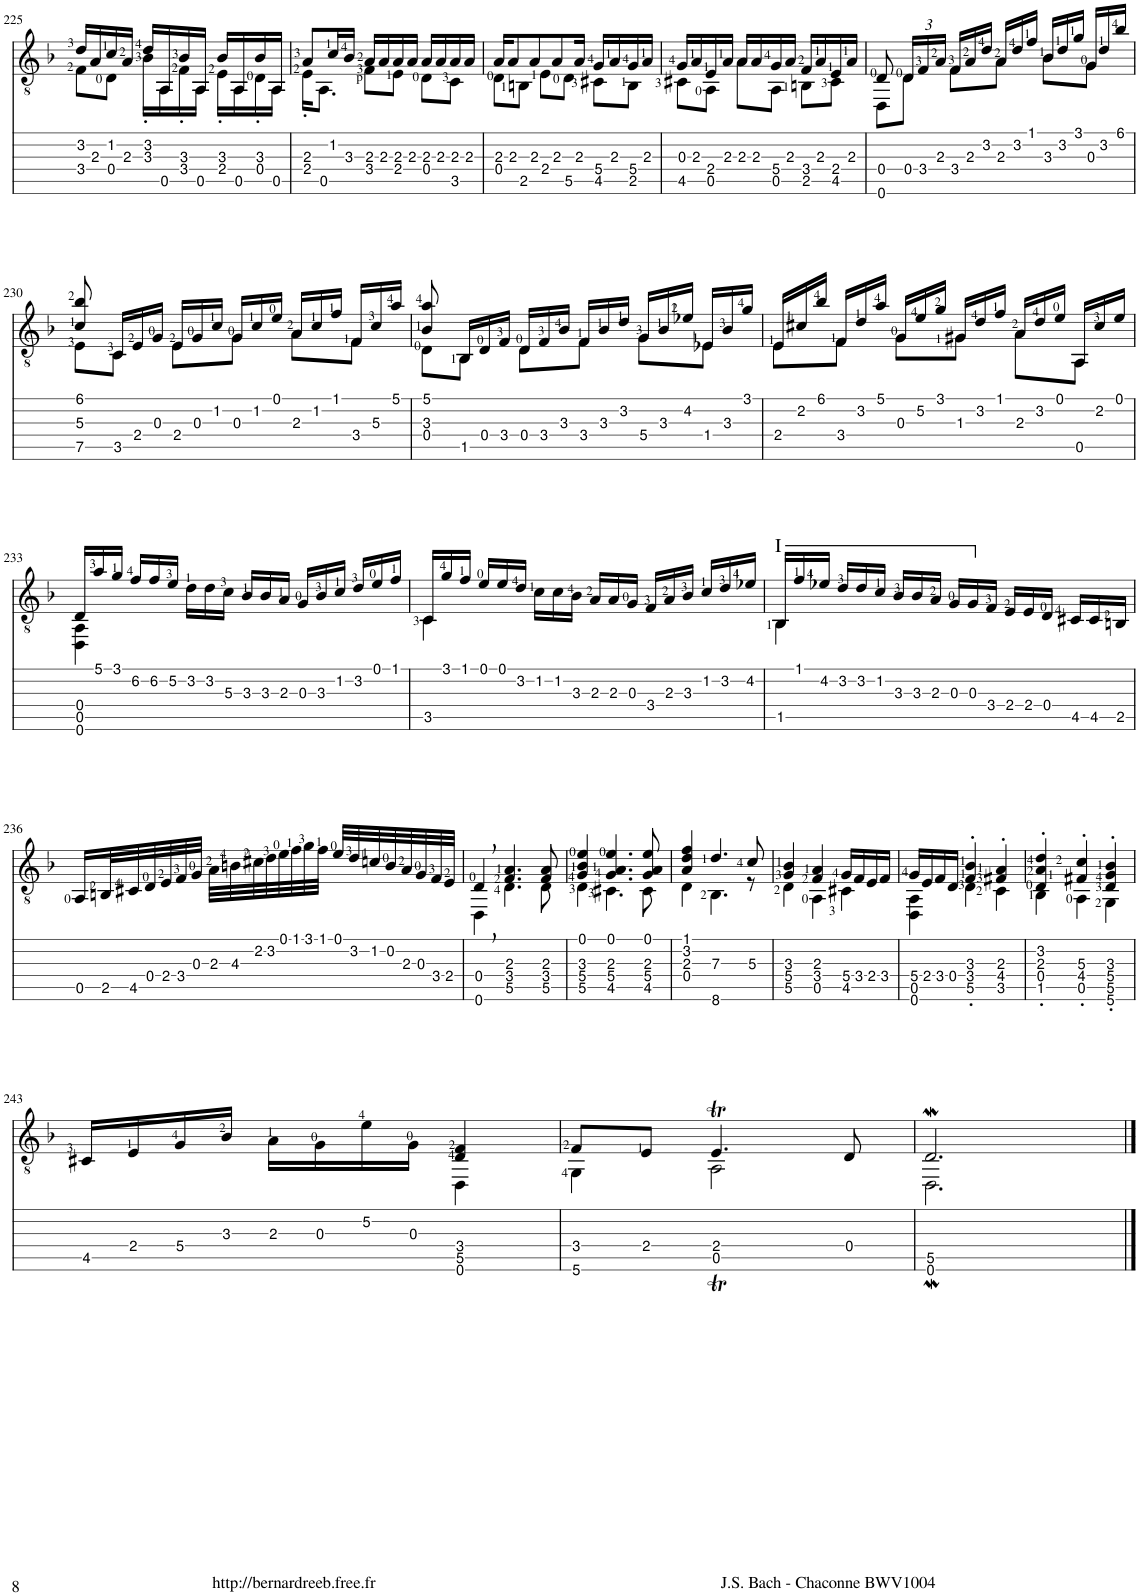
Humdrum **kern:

**kern	**kern
*part1	*part1
*staff2	*staff1
*I"Guitar	*
*I'Guit.	*
!!LO:PB:g=z
*	*clefGv2
*k[b-]	*k[b-]
*M3/4	*M3/4
=225	=225
*^	*^
16dLL	8FL	16d/LL	8F\L
16AJ	.	16A/	.
16cL	8DnJ	16c/	8D\J
16AJJ	.	16A/JJ	.
16dLL	16B-'LL	16d/LL	16B-'\LL
16AAJ	16AAJ	16AA/	16AA\
16B-L	16F#X'L	16B-/	16F'\
16AAJJ	16AAJJ	16AA/JJ	16AA\JJ
16B-LL	16E'LL	16B-/LL	16E'\LL
16AAJ	16AAJ	16AA/	16AA\
16B-XL	16D'L	16B-/	16D'\
16AAJJ	16AAJJ	16AA/JJ	16AA\JJ
=226	=226	=226	=226
8AL	16E'KL	8A/L	16E'\KL
.	8.AAJ	.	8.AA\J
16cL	.	16c/L	.
16B-JJ	.	16B-/JJ	.
16ALL	8FL	16A/LL	8F\L
16AJ	.	16A/	.
16AL	8E#XJ	16A/	8E\J
16AJJ	.	16A/JJ	.
16AnLL	8DL	16A/LL	8D\L
16AJ	.	16A/	.
16A#XL	8CJ	16A/	8C\J
16AJJ	.	16A/JJ	.
=227	=227	=227	=227
16AKL	8DL	16A/KL	8D\L
8A	.	8A/	.
.	8BBnJ	.	8BBn\J
8AJ	.	8A/	.
.	8EL	.	8E\L
8AL	.	8A/	.
.	8D#XJ	.	8D\J
16AJk	.	16A/Jk	.
16GnLL	8C#L	16G/LL	8C#X\L
16AJ	.	16A/	.
16G#XL	8BBJ	16G/	8BB\J
16AJJ	.	16A/JJ	.
=228	=228	=228	=228
16GLL	8C#L	16G/LL	8C#X\L
16AJ	.	16A/	.
16EL	8AAnJ	16E/	8AA\J
16AJJ	.	16A/JJ	.
16ALL	8AL	16A/LL	8A\L
16AJ	.	16A/	.
16GL	8AA#XJ	16G/	8AA\J
16AJJ	.	16A/JJ	.
16FnLL	8BBL	16F/LL	8BBn\L
16AJ	.	16A/	.
16E#XL	8C#J	16E/	8C#\J
16AJJ	.	16A/JJ	.
=229	=229	=229	=229
8DL	8DDL	8D/	8DD\L
*Xbrackettup	*	*Xbrackettup	*
24DL	8DJ	24D/LL	8D\J
24F	.	24F/	.
24AJJ	.	24A/JJ	.
24FLL	8FL	24F/LL	8F\L
24A	.	24A/	.
24dJ	.	24d/JJ	.
24AL	8AJ	24A/LL	8A\J
24d	.	24d/	.
24fJJ	.	24f/JJ	.
24B-LL	8B-L	24B-/LL	8B-\L
24d	.	24d/	.
24gJ	.	24g/JJ	.
24GL	8GJ	24G/LL	8G\J
24d	.	24d/	.
24b-JJ	.	24b-/JJ	.
!!LO:LB:g=z	!!
=230	=230	=230	=230
8c\ 8b-\L	8EL	8c/ 8b-/	8E\L
24CL	8CJ	24C/LL	8C\J
24E	.	24E/	.
24GJJ	.	24G/JJ	.
24ELL	8EL	24E/LL	8E\L
24G	.	24G/	.
24cJ	.	24c/JJ	.
24GL	8GJ	24G/LL	8G\J
24c	.	24c/	.
24eJJ	.	24e/JJ	.
24ALL	8AL	24A/LL	8A\L
24c	.	24c/	.
24fJ	.	24f/JJ	.
24FL	8FJ	24F/LL	8F\J
24c	.	24c/	.
24aJJ	.	24a/JJ	.
=231	=231	=231	=231
8B-\ 8a\L	8DL	8B-/ 8a/	8D\L
24BB-L	8BB-J	24BB-/LL	8BB-\J
24D	.	24D/	.
24FJJ	.	24F/JJ	.
24DLL	8DL	24D/LL	8D\L
24F	.	24F/	.
24B-J	.	24B-/JJ	.
24FL	8FJ	24F/LL	8F\J
24B-	.	24B-/	.
24dJJ	.	24d/JJ	.
24GLL	8GL	24G/LL	8G\L
24B-	.	24B-/	.
24e-J	.	24e-X/JJ	.
24E-L	8E-J	24E-X/LL	8E-\J
24B-	.	24B-/	.
24gJJ	.	24g/JJ	.
=232	=232	=232	=232
24ELL	8EL	24E/LL	8E\L
24c#	.	24c#X/	.
24b-J	.	24b-/JJ	.
24FL	8FJ	24F/LL	8F\J
24d	.	24d/	.
24aJJ	.	24a/JJ	.
24GLL	8GL	24G/LL	8G\L
24e	.	24e/	.
24gJ	.	24g/JJ	.
24G#L	8G#J	24G#X/LL	8G#\J
24d	.	24d/	.
24fJJ	.	24f/JJ	.
24ALL	8AL	24A/LL	8A\L
24d	.	24d/	.
24eJ	.	24e/JJ	.
24AAL	8AAJ	24AA/LL	8AA\J
24c#	.	24c#/	.
24eJJ	.	24e/JJ	.
!!LO:LB:g=z	!!
=233	=233	=233	=233
24DLL	4DD 4AA	24D/LL	4DD\ 4AA\
24a	.	24a/	.
24gJ	.	24g/JJ	.
24fL	.	24f/LL	.
24f	.	24f/	.
24eJJ	.	24e/JJ	.
24dLL	2ryy	24d\LL	2ryy
24d	.	24d\	.
24cJ	.	24c\JJ	.
24B-L	.	24B-/LL	.
24B-	.	24B-/	.
24AJJ	.	24A/JJ	.
24GLL	.	24G/LL	.
24B-	.	24B-/	.
24cJ	.	24c/JJ	.
24dL	.	24d/LL	.
24e	.	24e/	.
24fJJ	.	24f/JJ	.
=234	=234	=234	=234
24CLL	4C	24C/LL	4C\
24g	.	24g/	.
24fJ	.	24f/JJ	.
24eL	.	24e/LL	.
24e	.	24e/	.
24dJJ	.	24d/JJ	.
24cLL	2ryy	24c\LL	2ryy
24c	.	24c\	.
24B-J	.	24B-\JJ	.
24AL	.	24A/LL	.
24A	.	24A/	.
24GJJ	.	24G/JJ	.
24FLL	.	24F/LL	.
24A	.	24A/	.
24B-J	.	24B-/JJ	.
24cL	.	24c/LL	.
24d	.	24d/	.
24e-JJ	.	24e-X/JJ	.
=235	=235	=235	=235
!	!	!LO:TX:a:t=I	!
24BB-LL	4BB-	24BB-/LL	4BB-\
24f	.	24f/	.
24e-J	.	24e-X/JJ	.
24dL	.	24d/LL	.
24d	.	24d/	.
24cJJ	.	24c/JJ	.
24B-LL	2ryy	24B-/LL	2ryy
24B-	.	24B-/	.
24AJ	.	24A/JJ	.
24GL	.	24G/LL	.
24G	.	24G/	.
24FJJ	.	24F/JJ	.
24ELL	.	24E/LL	.
24E	.	24E/	.
24DJ	.	24D/JJ	.
24C#L	.	24C#X/LL	.
24C#	.	24C#/	.
24BBJJ	.	24BBn/JJ	.
*v	*v	*	*
*	*v	*v
!!LO:LB:g=z
=236	=236
16AALL	16AA/LL
32BBL	32BBn/L
32C#JJ	32C#X/
32DLL	32D/
32E	32E/
32F	32F/
32GJJJ	32G/JJJ
32ALLL	32A\LLL
32B	32Bn\
32c#	32c#X\
32dJJ	32d\
32eLL	32e\
32f	32f\
32g	32g\
32fJJJ	32f\JJJ
32eLLL	32e/LLL
32d	32d/
32c	32cn/
32BJJ	32B/
32ALL	32A/
32G	32G/
32F	32F/
32EJJJ	32E/JJJ
=237	=237
*^	*^
4D,	4DD	4D,/	4DD\
4.F 4.A	4.D	4.F/ 4.A/	4.D\
8F 8A	8D	8F/ 8A/	8D\
=238	=238	=238	=238
4G 4B- 4e	4D	4G/ 4B-/ 4e/	4D\
4.G 4.A 4.e	4.C#X	4.G/ 4.A/ 4.e/	4.C#X\
8G 8A 8e	8C#	8G/ 8A/ 8e/	8C#\
=239	=239	=239	=239
4A 4d 4f	4D	4A/ 4d/ 4f/	4D\
4.d	4.BB-	4.d/	4.BB-\
8c	8r	8c/	8r
=240	=240	=240	=240
4G 4B-	4D	4G/ 4B-/	4D\
4F 4A	4AA	4F/ 4A/	4AA\
16GLL	4C#X	16G/LL	4C#X\
16FJ	.	16F/	.
16EL	.	16E/	.
16FJJ	.	16F/JJ	.
=241	=241	=241	=241
16GLL	4DD 4AA	16G/LL	4DD\ 4AA\
16EJ	.	16E/	.
16FL	.	16F/	.
16DJJ	.	16D/JJ	.
4F' 4B-'	4D	4F/' 4B-/'	4D\
4F#' 4A'	4C	4F#X/' 4A/'	4C\
=242	=242	=242	=242
4D' 4A' 4d'	4BB-	4D/' 4A/' 4d/'	4BB-\
4F#' 4c'	4AA	4F#X/' 4c/'	4AA\
4D' 4G' 4B-'	4GG	4D/' 4G/' 4B-/'	4GG\
!!LO:LB:g=z	!!
=243	=243	=243	=243
16C#LL	2ryy	16C#X/LL	2ryy
16EJ	.	16E/	.
16GL	.	16G/	.
16B-JJ	.	16B-/JJ	.
16ALL	.	16A\LL	.
16GJ	.	16G\	.
16eL	.	16e\	.
16GJJ	.	16G\JJ	.
4D 4F	4DD	4D/ 4F/	4DD\
=244	=244	=244	=244
8FL	4GG	8F/L	4GG\
8EJ	.	8E/J	.
4.Et	2AA	4.Et/	2AA\
8D	.	8D/	.
=245	=245	=245	=245
2.DW	2.DD	2.DW/	2.DD\
*v	*v	*	*
*	*v	*v
==	==
*-	*-
